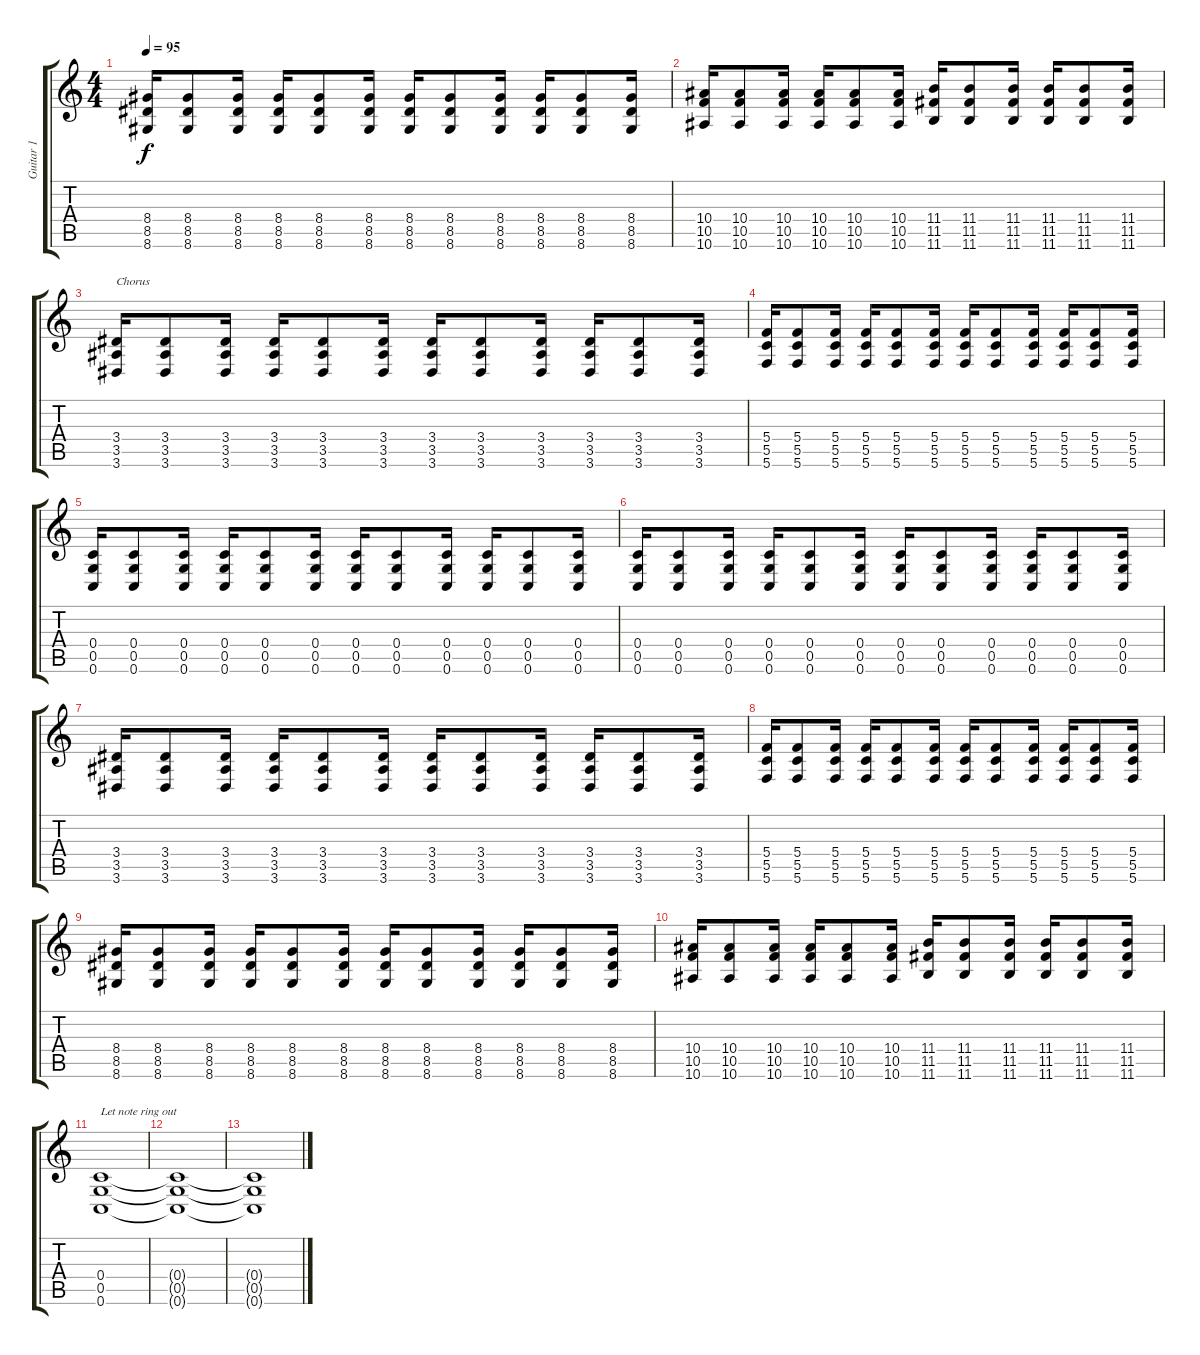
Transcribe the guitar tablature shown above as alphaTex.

\track ("Guitar 1" "Guitar 1") {instrument distortionguitar}
\staff {score tabs}
\tuning (D4 A3 F3 C3 G2 C2) {hide}
\ts (4 4)
\tempo 95
\clef g2
\ks c
(8.4 8.5 8.6).16{dy f} (8.4 8.5 8.6).8 (8.4 8.5 8.6).16 (8.4 8.5 8.6).16 (8.4 8.5 8.6).8 (8.4 8.5 8.6).16 (8.4 8.5 8.6).16 (8.4 8.5 8.6).8 (8.4 8.5 8.6).16 (8.4 8.5 8.6).16 (8.4 8.5 8.6).8 (8.4 8.5 8.6).16 |
(10.4 10.5 10.6).16 (10.4 10.5 10.6).8 (10.4 10.5 10.6).16 (10.4 10.5 10.6).16 (10.4 10.5 10.6).8 (10.4 10.5 10.6).16 (11.4 11.5 11.6).16 (11.4 11.5 11.6).8 (11.4 11.5 11.6).16 (11.4 11.5 11.6).16 (11.4 11.5 11.6).8 (11.4 11.5 11.6).16 |
(3.4 3.5 3.6).16{txt "Chorus"} (3.4 3.5 3.6).8 (3.4 3.5 3.6).16 (3.4 3.5 3.6).16 (3.4 3.5 3.6).8 (3.4 3.5 3.6).16 (3.4 3.5 3.6).16 (3.4 3.5 3.6).8 (3.4 3.5 3.6).16 (3.4 3.5 3.6).16 (3.4 3.5 3.6).8 (3.4 3.5 3.6).16 |
(5.4 5.5 5.6).16 (5.4 5.5 5.6).8 (5.4 5.5 5.6).16 (5.4 5.5 5.6).16 (5.4 5.5 5.6).8 (5.4 5.5 5.6).16 (5.4 5.5 5.6).16 (5.4 5.5 5.6).8 (5.4 5.5 5.6).16 (5.4 5.5 5.6).16 (5.4 5.5 5.6).8 (5.4 5.5 5.6).16 |
(0.4 0.5 0.6).16 (0.4 0.5 0.6).8 (0.4 0.5 0.6).16 (0.4 0.5 0.6).16 (0.4 0.5 0.6).8 (0.4 0.5 0.6).16 (0.4 0.5 0.6).16 (0.4 0.5 0.6).8 (0.4 0.5 0.6).16 (0.4 0.5 0.6).16 (0.4 0.5 0.6).8 (0.4 0.5 0.6).16 |
(0.4 0.5 0.6).16 (0.4 0.5 0.6).8 (0.4 0.5 0.6).16 (0.4 0.5 0.6).16 (0.4 0.5 0.6).8 (0.4 0.5 0.6).16 (0.4 0.5 0.6).16 (0.4 0.5 0.6).8 (0.4 0.5 0.6).16 (0.4 0.5 0.6).16 (0.4 0.5 0.6).8 (0.4 0.5 0.6).16 |
(3.4 3.5 3.6).16 (3.4 3.5 3.6).8 (3.4 3.5 3.6).16 (3.4 3.5 3.6).16 (3.4 3.5 3.6).8 (3.4 3.5 3.6).16 (3.4 3.5 3.6).16 (3.4 3.5 3.6).8 (3.4 3.5 3.6).16 (3.4 3.5 3.6).16 (3.4 3.5 3.6).8 (3.4 3.5 3.6).16 |
(5.4 5.5 5.6).16 (5.4 5.5 5.6).8 (5.4 5.5 5.6).16 (5.4 5.5 5.6).16 (5.4 5.5 5.6).8 (5.4 5.5 5.6).16 (5.4 5.5 5.6).16 (5.4 5.5 5.6).8 (5.4 5.5 5.6).16 (5.4 5.5 5.6).16 (5.4 5.5 5.6).8 (5.4 5.5 5.6).16 |
(8.4 8.5 8.6).16 (8.4 8.5 8.6).8 (8.4 8.5 8.6).16 (8.4 8.5 8.6).16 (8.4 8.5 8.6).8 (8.4 8.5 8.6).16 (8.4 8.5 8.6).16 (8.4 8.5 8.6).8 (8.4 8.5 8.6).16 (8.4 8.5 8.6).16 (8.4 8.5 8.6).8 (8.4 8.5 8.6).16 |
(10.4 10.5 10.6).16 (10.4 10.5 10.6).8 (10.4 10.5 10.6).16 (10.4 10.5 10.6).16 (10.4 10.5 10.6).8 (10.4 10.5 10.6).16 (11.4 11.5 11.6).16 (11.4 11.5 11.6).8 (11.4 11.5 11.6).16 (11.4 11.5 11.6).16 (11.4 11.5 11.6).8 (11.4 11.5 11.6).16 |
(0.4 0.5 0.6).1{txt "Let note ring out"} |
(0.4{t} 0.5{t} 0.6{t}).1 |
(0.4{t} 0.5{t} 0.6{t}).1
